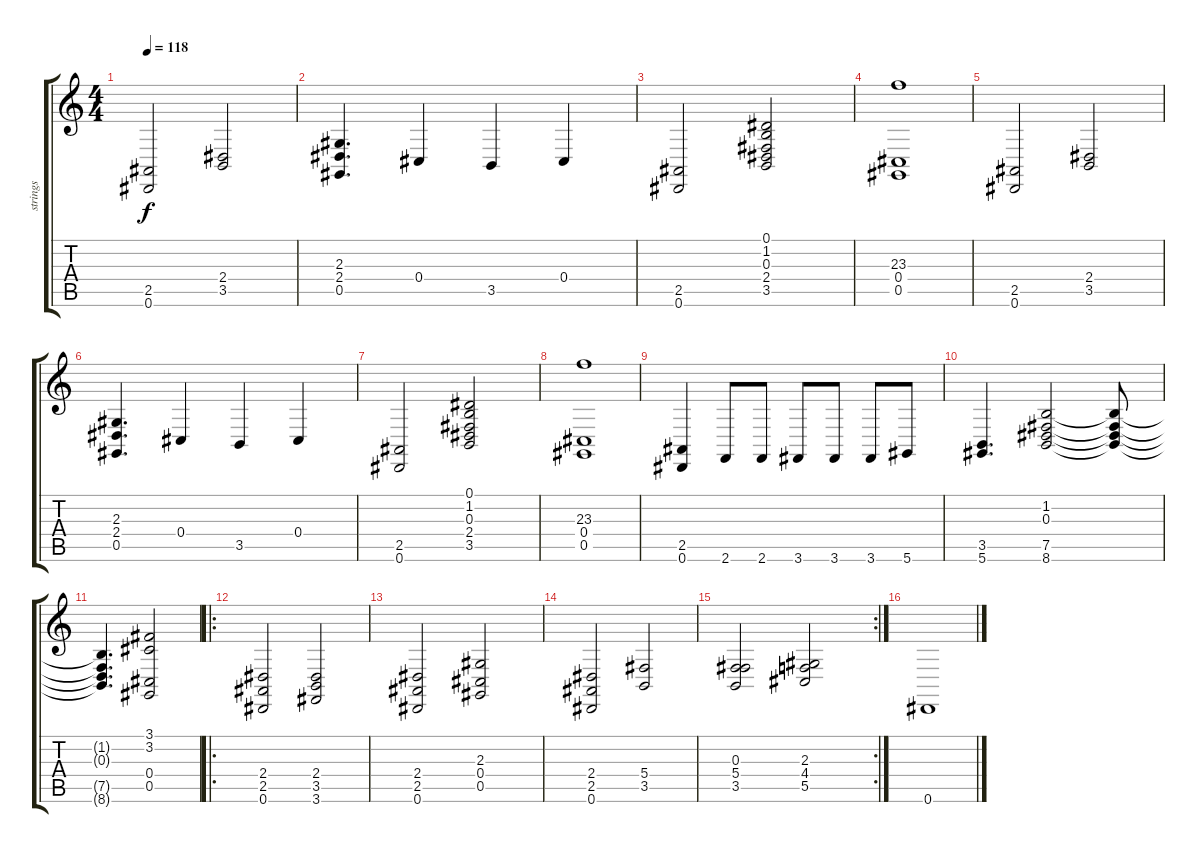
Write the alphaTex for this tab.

\track ("strings" "strings") {instrument stringensemble2}
\staff {score tabs}
\tuning (Eb4 Bb3 Gb3 Db3 Ab2 Eb2) {hide}
\ts (4 4)
\tempo 118
\clef g2
\ks c
(2.5 0.6).2{dy f} (2.4 3.5).2 |
(2.3 2.4 0.5).4{d} 0.4.4 3.5.4 0.4.4 |
(2.5 0.6).2 (0.1 1.2 0.3 2.4 3.5).2 |
(23.3 0.4 0.5).1 |
(2.5 0.6).2 (2.4 3.5).2 |
(2.3 2.4 0.5).4{d} 0.4.4 3.5.4 0.4.4 |
(2.5 0.6).2 (0.1 1.2 0.3 2.4 3.5).2 |
(23.3 0.4 0.5).1 |
(2.5 0.6).4 2.6.8 2.6.8 3.6.8 3.6.8 3.6.8 5.6.8 |
(3.5 5.6).4{d} (1.2 0.3 7.5 8.6).2 (1.2{t} 0.3{t} 7.5{t} 8.6{t}).8 |
(1.2{t} 0.3{t} 7.5{t} 8.6{t}).4{d} (3.1 3.2 0.4 0.5).2 |
\ro
(2.4 2.5 0.6).2 (2.4 3.5 3.6).2 |
(2.4 2.5 0.6).2 (2.3 0.4 0.5).2 |
(2.4 2.5 0.6).2 (5.4 3.5).2 |
\rc 2
(0.3 5.4 3.5).2 (2.3 4.4 5.5).2 |
0.6.1
